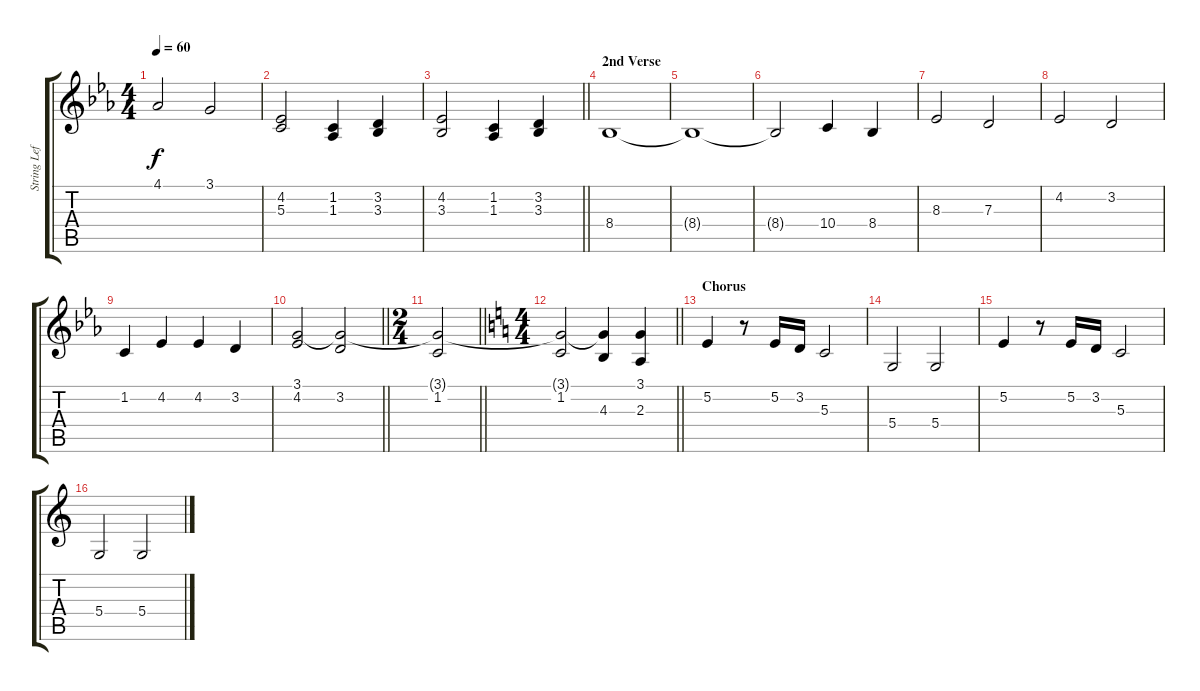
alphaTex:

\track ("String Left" "String Lef") {instrument synthstrings1}
\staff {score tabs}
\tuning (E4 B3 G3 D3 A2 E2) {hide}
\ts (4 4)
\tempo 60
\clef g2
\ks cminor
4.1.2{dy f} 3.1.2 |
(4.2 5.3).2 (1.2 1.3).4 (3.2 3.3).4 |
\barLineRight lightlight
(4.2 3.3).2 (1.2 1.3).4 (3.2 3.3).4 |
\section ("" "2nd Verse")
8.4.1 |
8.4{t}.1 |
8.4{t}.2 10.4.4 8.4.4 |
8.3.2 7.3.2 |
4.2.2 3.2.2 |
1.2.4 4.2.4 4.2.4 3.2.4 |
\barLineRight lightlight
(3.1 4.2).2 (3.1{t} 3.2).2 |
\ts (2 4)
\barLineRight lightlight
(3.1{t} 1.2).2 |
\ts (4 4)
\barLineRight lightlight
\ks c
(3.1{t} 1.2).2 (3.1{t} 4.3).4 (3.1 2.3).4 |
\section ("" "Chorus")
5.2.4 r.8 5.2.16 3.2.16 5.3.2 |
5.4.2 5.4.2 |
5.2.4 r.8 5.2.16 3.2.16 5.3.2 |
5.4.2 5.4.2
